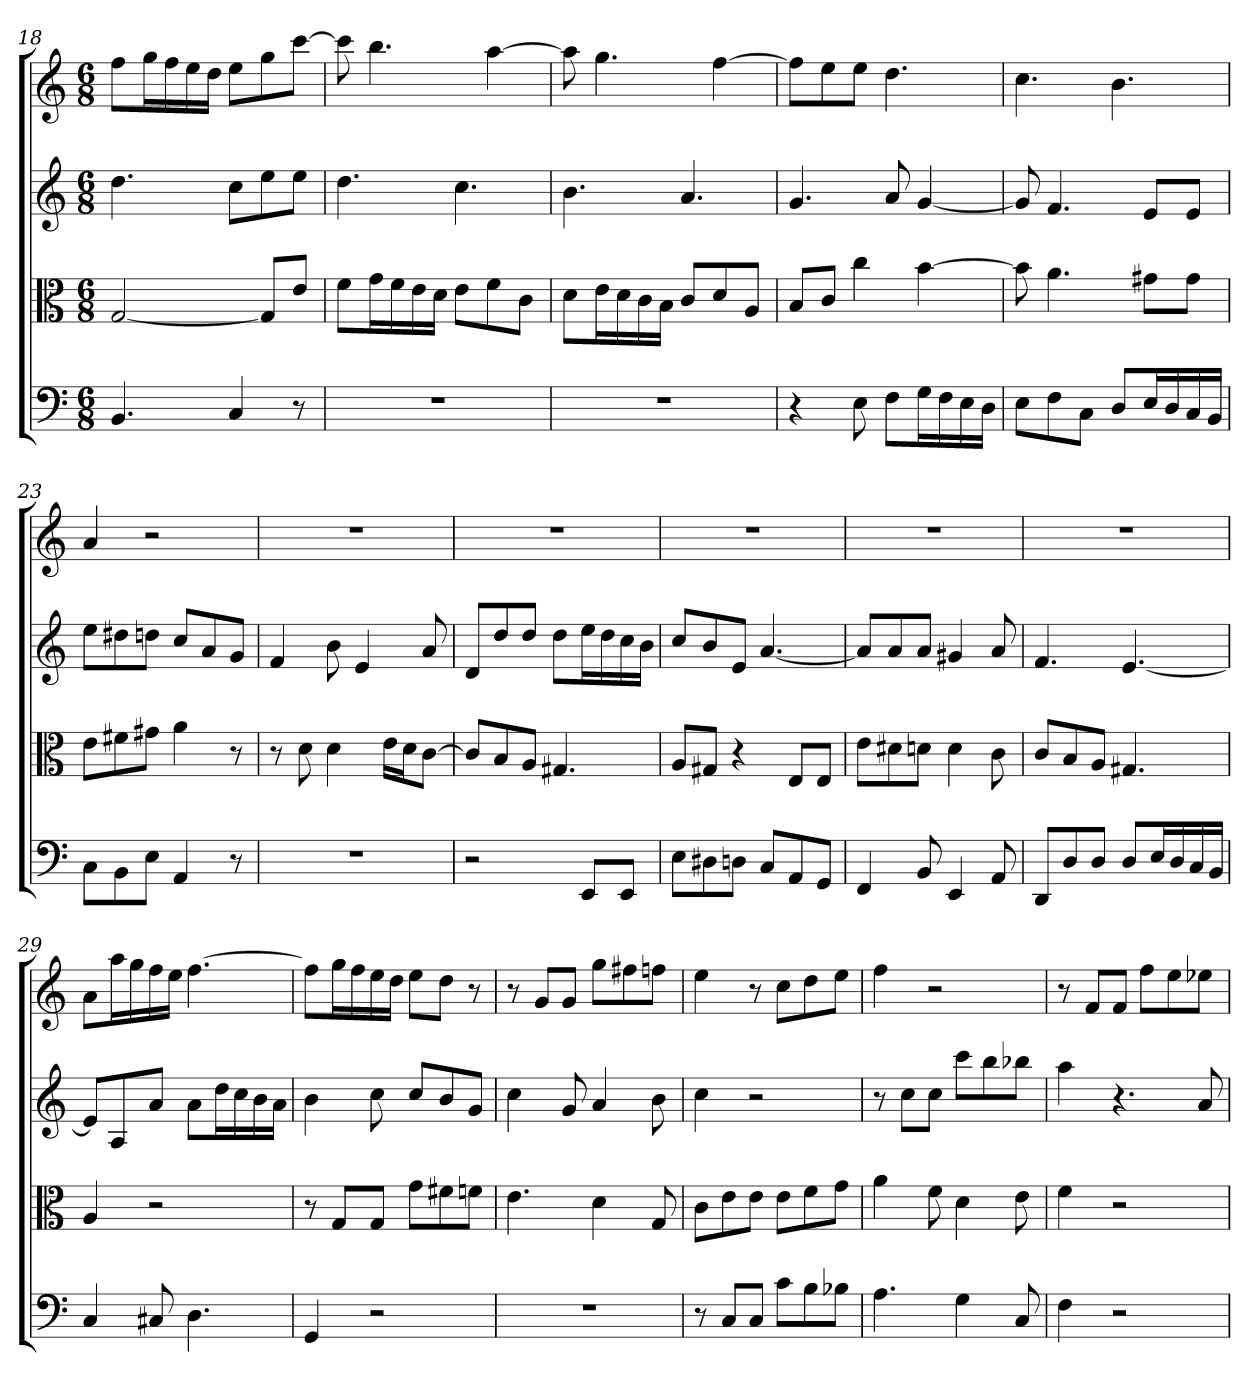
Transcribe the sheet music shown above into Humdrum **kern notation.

**kern	**kern	**kern	**kern
*part4	*part3	*part2	*part1
*staff4	*staff3	*staff2	*staff1
*clefF4	*clefC3	*	*
*k[]	*k[]	*k[]	*k[]
*C:	*C:	*C:	*C:
*M6/8	*M6/8	*M6/8	*M6/8
=18	=18	=18	=18
4.BB	[2G	4.dd	8ffL
.	.	.	16ggL
.	.	.	16ff
.	.	.	16ee
.	.	.	16ddJJ
4C	.	8ccL	8eeL
.	8G/L]	8ee	8gg
8r	8e/J	8eeJ	[8cccJ
=19	=19	=19	=19
2.r	8f\L	4.dd	8ccc]
.	16g\L	.	4.bb
.	16f\	.	.
.	16e\	.	.
.	16d\JJ	.	.
.	8e\L	4.cc	.
.	8f\	.	[4aa
.	8c\J	.	.
=20	=20	=20	=20
2.r	8d\L	4.b	8aa]
.	16e\L	.	4.gg
.	16d\	.	.
.	16c\	.	.
.	16B\JJ	.	.
.	8c/L	4.a	.
.	8d/	.	[4ff
.	8A/J	.	.
=21	=21	=21	=21
4r	8B/L	4.g	8ffL]
.	8c/J	.	8ee
8E	4cc	.	8eeJ
8F\L	.	8a	4.dd
16G\L	[4b	[4g	.
16F\	.	.	.
16E\	.	.	.
16D\JJ	.	.	.
=22	=22	=22	=22
8E\L	8b]	8g]	4.cc
8F\	4.a	4.f	.
8C\J	.	.	.
8D/L	.	.	4.b
16E/L	8g#X\L	8eL	.
16D/	.	.	.
16C/	8g#\J	8eJ	.
16BB/JJ	.	.	.
=23	=23	=23	=23
8C\L	8e\L	8eeL	4a
8BB\	8f#X\	8dd#X	.
8E\J	8g#X\J	8ddnJ	2r
4AA	4a	8ccL	.
.	.	8a	.
8r	8r	8gJ	.
=24	=24	=24	=24
2.r	8r	4f	2.r
.	8d	.	.
.	4d	8b	.
.	.	4e	.
.	16e\LL	.	.
.	16d\J	.	.
.	[8c\J	8a	.
=25	=25	=25	=25
2r	8c/L]	8dL	2.r
.	8B/	8dd	.
.	8A/J	8ddJ	.
.	4.G#X	8ddL	.
8EE/L	.	16eeL	.
.	.	16dd	.
8EE/J	.	16cc	.
.	.	16bJJ	.
=26	=26	=26	=26
8E\L	8A/L	8ccL	2.r
8D#X\	8G#X/J	8b	.
8Dn\J	4r	8eJ	.
8C/L	.	[4.a	.
8AA/	8E/L	.	.
8GG/J	8E/J	.	.
=27	=27	=27	=27
4FF	8e\L	8aL]	2.r
.	8d#X\	8a	.
8BB	8dn\J	8aJ	.
4EE	4d	4g#X	.
8AA	8c	8a	.
=28	=28	=28	=28
8DD/L	8c/L	4.f	2.r
8D/	8B/	.	.
8D/J	8A/J	.	.
8D/L	4.G#X	[4.e	.
16E/L	.	.	.
16D/	.	.	.
16C/	.	.	.
16BB/JJ	.	.	.
=29	=29	=29	=29
4C	4A	8eL]	8aL
.	.	8A	16aaL
.	.	.	16gg
8C#X	2r	8aJ	16ff
.	.	.	16eeJJ
4.D	.	8aL	[4.ff
.	.	16ddL	.
.	.	16cc	.
.	.	16b	.
.	.	16aJJ	.
=30	=30	=30	=30
4GG	8r	4b	8ffL]
.	8G/L	.	16ggL
.	.	.	16ff
2r	8G/J	8cc	16ee
.	.	.	16ddJJ
.	8g\L	8ccL	8eeL
.	8f#X\	8b	8ddJ
.	8fn\J	8gJ	8r
=31	=31	=31	=31
2.r	4.e	4cc	8r
.	.	.	8gL
.	.	8g	8gJ
.	4d	4a	8ggL
.	.	.	8ff#X
.	8G	8b	8ffnJ
=32	=32	=32	=32
8r	8c\L	4cc	4ee
8C/L	8e\	.	.
8C/J	8e\J	2r	8r
8c\L	8e\L	.	8ccL
8B\	8f\	.	8dd
8B-X\J	8g\J	.	8eeJ
=33	=33	=33	=33
4.A	4a	8r	4ff
.	.	8ccL	.
.	8f	8ccJ	2r
4G	4d	8cccL	.
.	.	8bb	.
8C	8e	8bb-XJ	.
=34	=34	=34	=34
4F	4f	4aa	8r
.	.	.	8fL
2r	2r	4.r	8fJ
.	.	.	8ffL
.	.	.	8ee
.	.	8a	8ee-XJ
=	=	=	=
*-	*-	*-	*-
